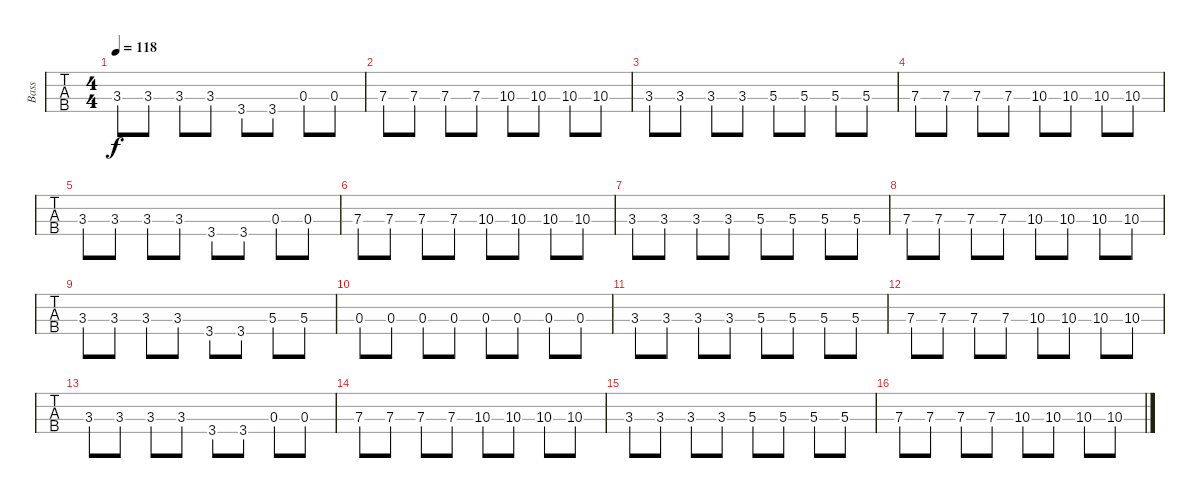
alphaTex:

\track ("Bass" "Bass") {instrument electricbassfinger}
\staff {tabs}
\tuning (G2 D2 A1 E1) {hide}
\ts (4 4)
\tempo 118
\clef f4
\ks c
3.3.8{dy f} 3.3.8 3.3.8 3.3.8 3.4.8 3.4.8 0.3.8 0.3.8 |
7.3.8 7.3.8 7.3.8 7.3.8 10.3.8 10.3.8 10.3.8 10.3.8 |
3.3.8 3.3.8 3.3.8 3.3.8 5.3.8 5.3.8 5.3.8 5.3.8 |
7.3.8 7.3.8 7.3.8 7.3.8 10.3.8 10.3.8 10.3.8 10.3.8 |
3.3.8 3.3.8 3.3.8 3.3.8 3.4.8 3.4.8 0.3.8 0.3.8 |
7.3.8 7.3.8 7.3.8 7.3.8 10.3.8 10.3.8 10.3.8 10.3.8 |
3.3.8 3.3.8 3.3.8 3.3.8 5.3.8 5.3.8 5.3.8 5.3.8 |
7.3.8 7.3.8 7.3.8 7.3.8 10.3.8 10.3.8 10.3.8 10.3.8 |
3.3.8 3.3.8 3.3.8 3.3.8 3.4.8 3.4.8 5.3.8 5.3.8 |
0.3.8 0.3.8 0.3.8 0.3.8 0.3.8 0.3.8 0.3.8 0.3.8 |
3.3.8 3.3.8 3.3.8 3.3.8 5.3.8 5.3.8 5.3.8 5.3.8 |
7.3.8 7.3.8 7.3.8 7.3.8 10.3.8 10.3.8 10.3.8 10.3.8 |
3.3.8 3.3.8 3.3.8 3.3.8 3.4.8 3.4.8 0.3.8 0.3.8 |
7.3.8 7.3.8 7.3.8 7.3.8 10.3.8 10.3.8 10.3.8 10.3.8 |
3.3.8 3.3.8 3.3.8 3.3.8 5.3.8 5.3.8 5.3.8 5.3.8 |
7.3.8 7.3.8 7.3.8 7.3.8 10.3.8 10.3.8 10.3.8 10.3.8
